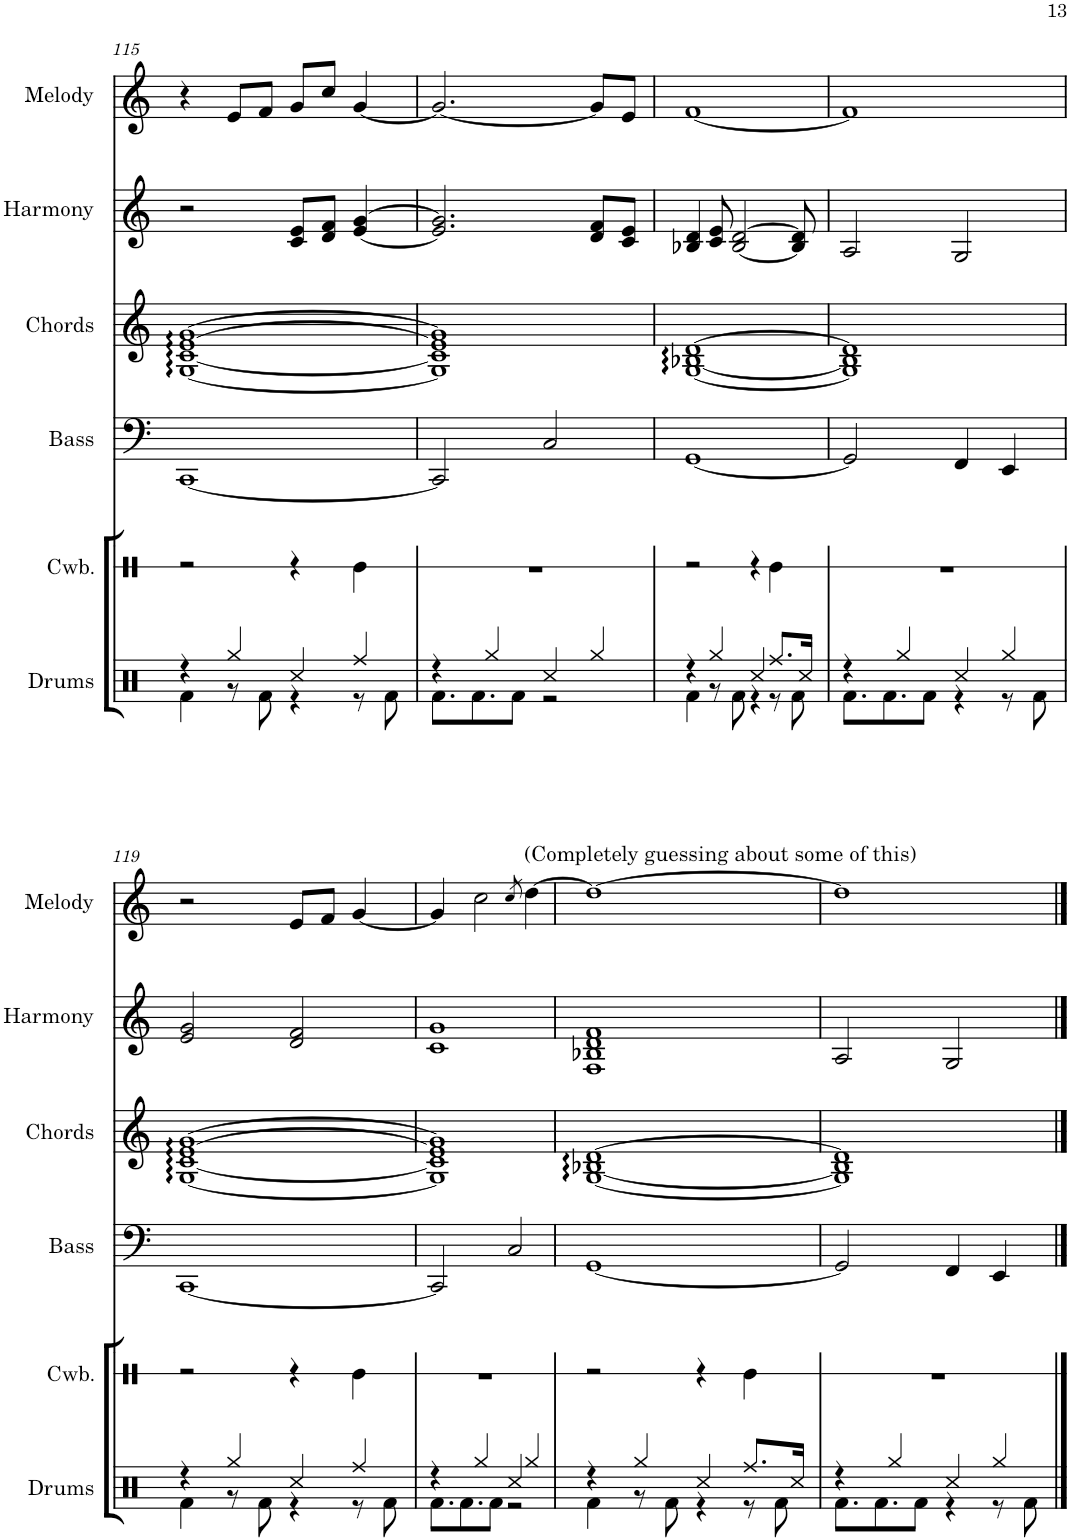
**kern	**kern	**kern	**kern
*part4	*part3	*part2	*part1
*staff4	*staff3	*staff2	*staff1
*I"Bass	*I"Chords	*I"Harmony	*I"Melody
*I'Bass	*I'Chords	*I'Harmony	*I'Melody
!!LO:PB:g=z
*clefF4	*clefG2	*clefG2	*clefG2
*k[]	*k[]	*k[]	*k[]
*M4/4	*M4/4	*M4/4	*M4/4
=115	=115	=115	=115
[1CC	[1G [1c [1e [1g	2r	4r
.	.	.	8e/L
.	.	.	8f/J
.	.	8c/ 8e/L	8g/L
.	.	8d/ 8f/J	8cc/J
.	.	[4e/ [4g/	[4g/
=116	=116	=116	=116
2CC/]	1G] 1c] 1e] 1g]	2.e/] 2.g/]	2.g/_
2C/	.	.	.
.	.	8d/ 8f/L	8g/L]
.	.	8c/ 8e/J	8e/J
=117	=117	=117	=117
[1GG	[1G [1B-X [1d	4B-X/ 4d/	[1f
.	.	8c/ 8e/	.
.	.	[2B-/ [2d/	.
.	.	8B-/] 8d/]	.
=118	=118	=118	=118
2GG/]	1G] 1B-] 1d]	2A/	1f]
4FF/	.	2G/	.
4EE/	.	.	.
!!LO:LB:g=z
=119	=119	=119	=119
[1CC	[1G [1c [1e [1g	2e/ 2g/	2r
.	.	2d/ 2f/	8e/L
.	.	.	8f/J
.	.	.	[4g/
=120	=120	=120	=120
2CC/]	1G] 1c] 1e] 1g]	1c 1g	4g/]
.	.	.	2cc\
2C/	.	.	.
.	.	.	8qcc/
!	!	!	!LO:TX:a:t=(Completely guessing about some of this)
.	.	.	[4dd\
=121	=121	=121	=121
[1GG	[1G [1B-X [1d	1F 1B-X 1d 1f	1dd_
=122	=122	=122	=122
2GG/]	1G] 1B-] 1d]	2A/	1dd]
4FF/	.	2G/	.
4EE/	.	.	.
==	==	==	==
*-	*-	*-	*-
